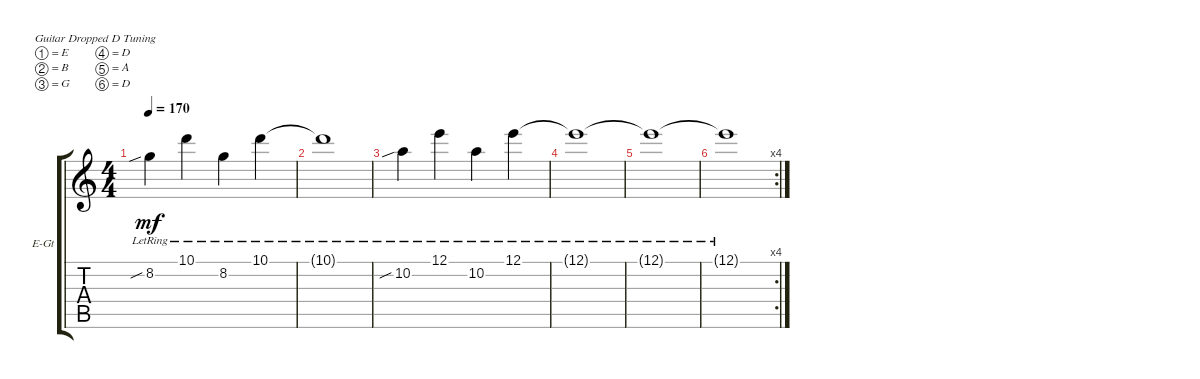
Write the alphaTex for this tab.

\defaultSystemsLayout 4
\bracketExtendMode groupsimilarinstruments
\firstSystemTrackNameOrientation horizontal
\otherSystemsTrackNameOrientation horizontal
\track ("Electric Guitar" "E-Gt") {instrument distortionguitar}
\staff {score tabs}
\tuning (E4 B3 G3 D3 A2 D2)
\ts (4 4)
\tempo 170
\clef g2
\ks c
8.2{sib lr}.4{dy mf} 10.1{lr}.4 8.2{lr}.4 10.1{lr}.4 |
10.1{lr t}.1 |
10.2{sib lr}.4 12.1{lr}.4 10.2{lr}.4 12.1{lr}.4 |
12.1{lr t}.1 |
12.1{lr t}.1 |
\rc 4
12.1{lr t}.1
